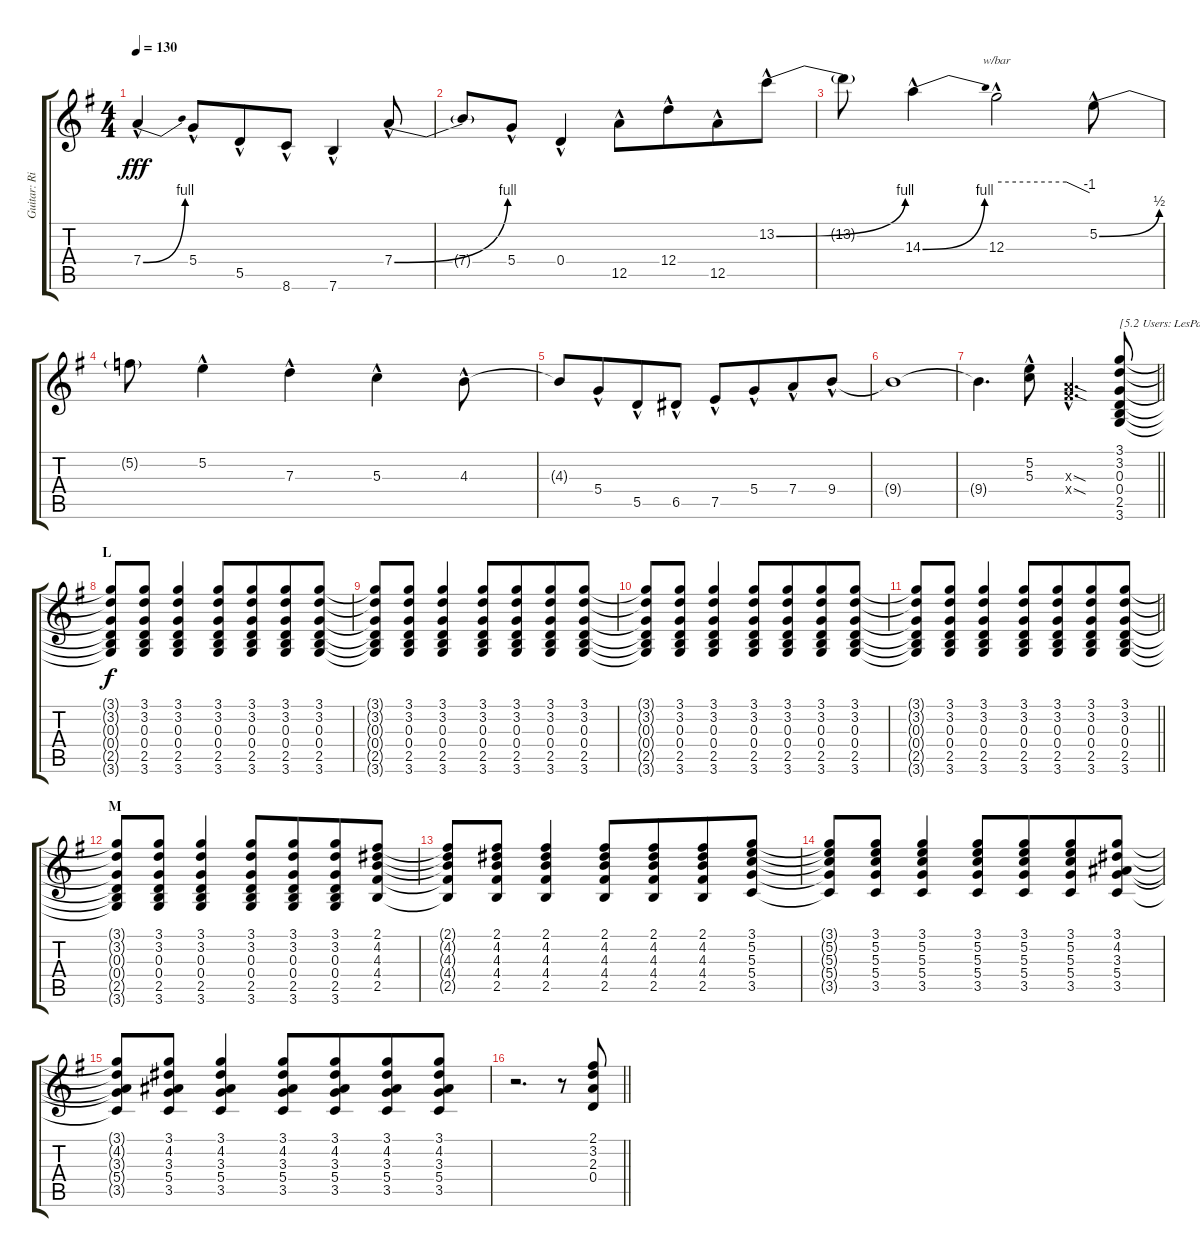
\track ("Guitar: Ritchie" "Guitar: Ri") {instrument overdrivenguitar}
\staff {score tabs}
\tuning (E4 B3 G3 D3 A2 E2) {hide}
\ts (4 4)
\tempo 130
\clef g2
\ks g
7.4{be (bend 0 0 60 4) hac}.4{dy fff} 5.4{hac}.8 5.5{hac}.8{beam merge} 8.6{hac}.8 7.6{hac}.4 7.4{be (bend 0 0 60 4) hac}.8 |
7.4{t}.8 5.4{hac}.8 0.4{hac}.4 12.5{hac}.8 12.4{hac}.8{beam merge} 12.5{hac}.8 13.2{be (bend 0 0 60 4) hac}.8 |
13.2{t}.8 14.3{be (bend 0 0 60 4) hac}.4 12.3{hac}.2{tbe (custom default 0 0 45 0 60 -4)} 5.2{be (bend 0 0 60 2) hac}.8 |
5.2{t}.8 5.2{hac}.4 7.3{hac}.4 5.3{hac}.4 4.3{hac}.8 |
4.3{t}.8 5.4{hac}.8{beam merge} 5.5{hac}.8 6.5{hac}.8 7.5{hac}.8 5.4{hac}.8{beam merge} 7.4{hac}.8 9.4{hac}.8 |
9.4{t}.1 |
\barLineRight lightlight
9.4{t}.4{d} (5.2{hac} 5.3{hac}).8 (2.3{sod hac x} 4.4{sod hac x}).4{d} (3.1 3.2 0.3 0.4 2.5 3.6).8{txt "[5.2 Users: LesPaul: Legends: Hey Jimi - Univibe]" volume 13 instrument overdrivenguitar} |
\section ("" "L")
(3.1{t} 3.2{t} 0.3{t} 0.4{t} 2.5{t} 3.6{t}).8{dy f} (3.1 3.2 0.3 0.4 2.5 3.6).8 (3.1 3.2 0.3 0.4 2.5 3.6).4 (3.1 3.2 0.3 0.4 2.5 3.6).8 (3.1 3.2 0.3 0.4 2.5 3.6).8{beam merge} (3.1 3.2 0.3 0.4 2.5 3.6).8 (3.1 3.2 0.3 0.4 2.5 3.6).8 |
(3.1{t} 3.2{t} 0.3{t} 0.4{t} 2.5{t} 3.6{t}).8 (3.1 3.2 0.3 0.4 2.5 3.6).8 (3.1 3.2 0.3 0.4 2.5 3.6).4 (3.1 3.2 0.3 0.4 2.5 3.6).8 (3.1 3.2 0.3 0.4 2.5 3.6).8{beam merge} (3.1 3.2 0.3 0.4 2.5 3.6).8 (3.1 3.2 0.3 0.4 2.5 3.6).8 |
(3.1{t} 3.2{t} 0.3{t} 0.4{t} 2.5{t} 3.6{t}).8 (3.1 3.2 0.3 0.4 2.5 3.6).8 (3.1 3.2 0.3 0.4 2.5 3.6).4 (3.1 3.2 0.3 0.4 2.5 3.6).8 (3.1 3.2 0.3 0.4 2.5 3.6).8{beam merge} (3.1 3.2 0.3 0.4 2.5 3.6).8 (3.1 3.2 0.3 0.4 2.5 3.6).8 |
\barLineRight lightlight
(3.1{t} 3.2{t} 0.3{t} 0.4{t} 2.5{t} 3.6{t}).8 (3.1 3.2 0.3 0.4 2.5 3.6).8 (3.1 3.2 0.3 0.4 2.5 3.6).4 (3.1 3.2 0.3 0.4 2.5 3.6).8 (3.1 3.2 0.3 0.4 2.5 3.6).8{beam merge} (3.1 3.2 0.3 0.4 2.5 3.6).8 (3.1 3.2 0.3 0.4 2.5 3.6).8 |
\section ("" "M")
(3.1{t} 3.2{t} 0.3{t} 0.4{t} 2.5{t} 3.6{t}).8 (3.1 3.2 0.3 0.4 2.5 3.6).8 (3.1 3.2 0.3 0.4 2.5 3.6).4 (3.1 3.2 0.3 0.4 2.5 3.6).8 (3.1 3.2 0.3 0.4 2.5 3.6).8{beam merge} (3.1 3.2 0.3 0.4 2.5 3.6).8 (2.1 4.2 4.3 4.4 2.5).8 |
(2.1{t} 4.2{t} 4.3{t} 4.4{t} 2.5{t}).8 (2.1 4.2 4.3 4.4 2.5).8 (2.1 4.2 4.3 4.4 2.5).4 (2.1 4.2 4.3 4.4 2.5).8 (2.1 4.2 4.3 4.4 2.5).8{beam merge} (2.1 4.2 4.3 4.4 2.5).8 (3.1 5.2 5.3 5.4 3.5).8 |
(3.1{t} 5.2{t} 5.3{t} 5.4{t} 3.5{t}).8 (3.1 5.2 5.3 5.4 3.5).8 (3.1 5.2 5.3 5.4 3.5).4 (3.1 5.2 5.3 5.4 3.5).8 (3.1 5.2 5.3 5.4 3.5).8{beam merge} (3.1 5.2 5.3 5.4 3.5).8 (3.1 4.2 3.3 5.4 3.5).8 |
(3.1{t} 4.2{t} 3.3{t} 5.4{t} 3.5{t}).8 (3.1 4.2 3.3 5.4 3.5).8 (3.1 4.2 3.3 5.4 3.5).4 (3.1 4.2 3.3 5.4 3.5).8 (3.1 4.2 3.3 5.4 3.5).8{beam merge} (3.1 4.2 3.3 5.4 3.5).8 (3.1 4.2 3.3 5.4 3.5).8 |
\barLineRight lightlight
r.2{d} r.8 (2.1 3.2 2.3 0.4).8
